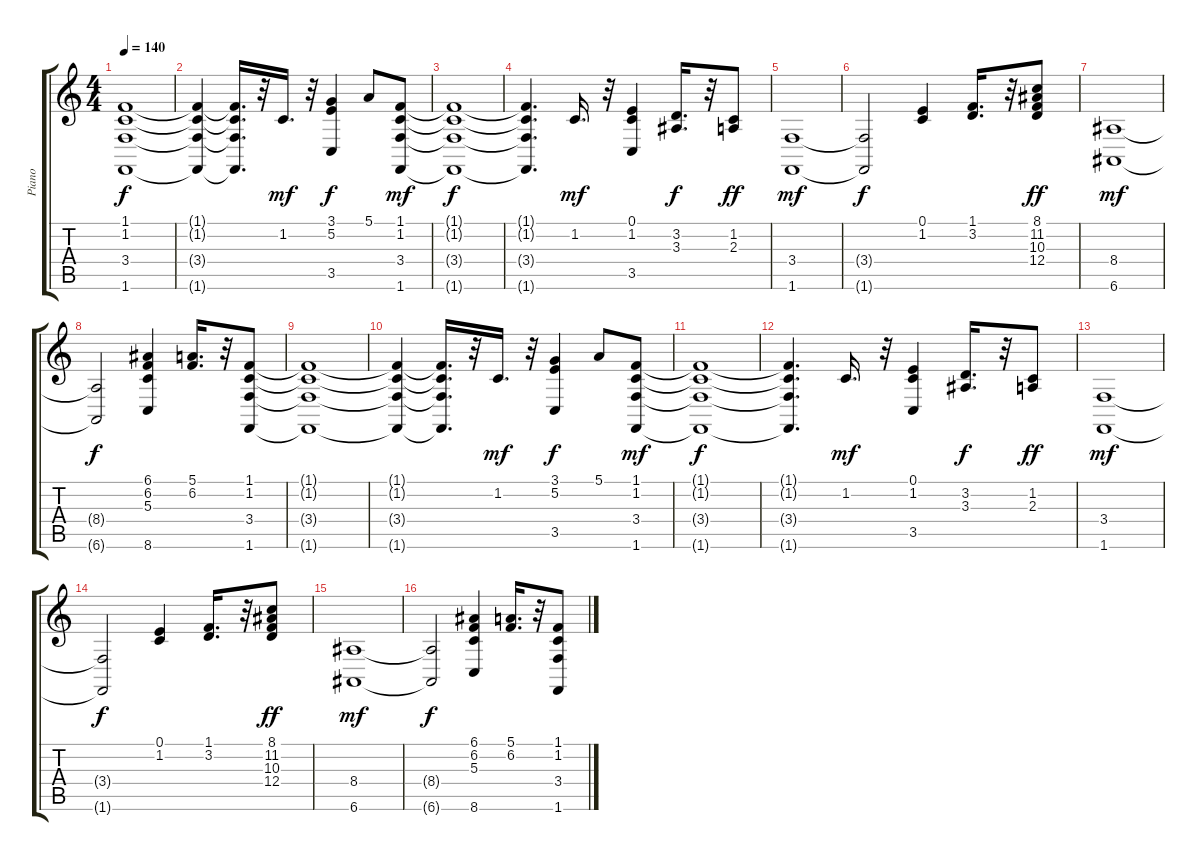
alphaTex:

\track ("Piano" "Piano") {instrument brightacousticpiano}
\staff {score tabs}
\tuning (E4 B3 G3 D3 A2 E2) {hide}
\ts (4 4)
\tempo 140
\clef g2
\ks c
(1.1{t} 1.2{t} 3.4{t} 1.6{t}).1{dy f} |
(1.1{t} 1.2{t} 3.4{t} 1.6{t}).4 (1.1{t} 1.2{t} 3.4{t} 1.6{t}).16{d} r.32 1.2.16{d dy mf} r.32 (3.1 5.2 3.5).4{dy f} 5.1.8 (1.1 1.2 3.4 1.6).8{dy mf} |
(1.1{t} 1.2{t} 3.4{t} 1.6{t}).1{dy f} |
(1.1{t} 1.2{t} 3.4{t} 1.6{t}).4{d} 1.2.16{d dy mf} r.32 (0.1 1.2 3.5).4 (3.2 3.3).16{d dy f} r.32 (1.2 2.3).8{dy ff} |
(3.4 1.6).1{dy mf} |
(3.4{t} 1.6{t}).2{dy f} (0.1 1.2).4 (1.1 3.2).16{d} r.32 (8.1 11.2 10.3 12.4).8{dy ff} |
(8.4 6.6).1{dy mf} |
(8.4{t} 6.6{t}).2{dy f} (6.1 6.2 5.3 8.6).4 (5.1 6.2).16{d} r.32 (1.1 1.2 3.4 1.6).8 |
(1.1{t} 1.2{t} 3.4{t} 1.6{t}).1 |
(1.1{t} 1.2{t} 3.4{t} 1.6{t}).4 (1.1{t} 1.2{t} 3.4{t} 1.6{t}).16{d} r.32 1.2.16{d dy mf} r.32 (3.1 5.2 3.5).4{dy f} 5.1.8 (1.1 1.2 3.4 1.6).8{dy mf} |
(1.1{t} 1.2{t} 3.4{t} 1.6{t}).1{dy f} |
(1.1{t} 1.2{t} 3.4{t} 1.6{t}).4{d} 1.2.16{d dy mf} r.32 (0.1 1.2 3.5).4 (3.2 3.3).16{d dy f} r.32 (1.2 2.3).8{dy ff} |
(3.4 1.6).1{dy mf} |
(3.4{t} 1.6{t}).2{dy f} (0.1 1.2).4 (1.1 3.2).16{d} r.32 (8.1 11.2 10.3 12.4).8{dy ff} |
(8.4 6.6).1{dy mf} |
(8.4{t} 6.6{t}).2{dy f} (6.1 6.2 5.3 8.6).4 (5.1 6.2).16{d} r.32 (1.1 1.2 3.4 1.6).8
